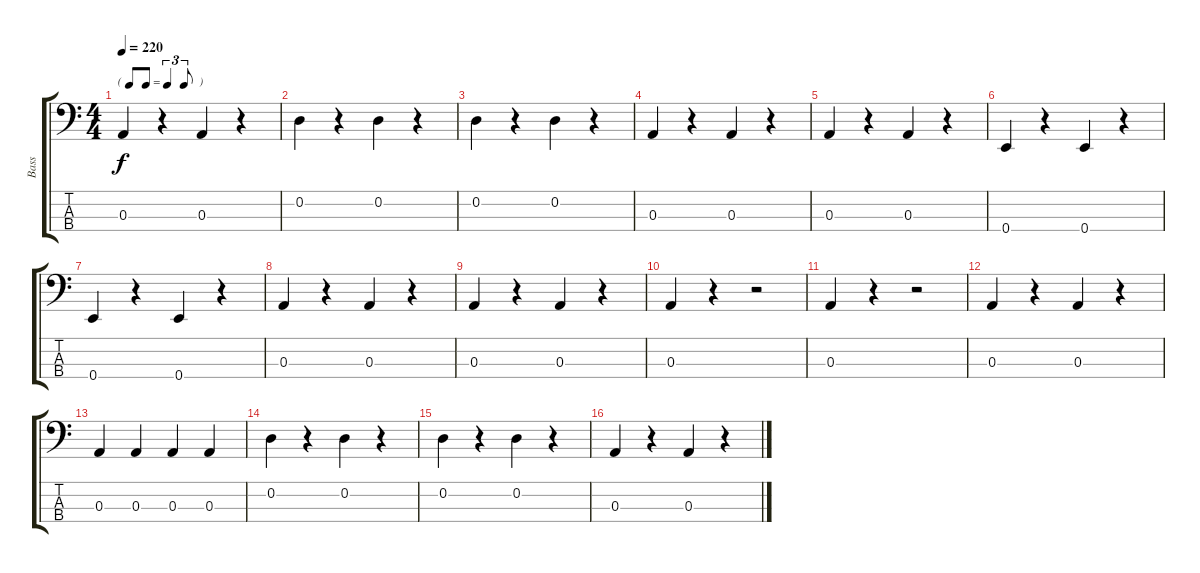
\track ("Bass" "Bass") {instrument electricbasspick}
\staff {score tabs}
\tuning (G2 D2 A1 E1) {hide}
\ts (4 4)
\tf triplet8th
\tempo 220
\clef f4
\ks c
0.3.4{dy f} r.4 0.3.4 r.4 |
0.2.4 r.4 0.2.4 r.4 |
0.2.4 r.4 0.2.4 r.4 |
0.3.4 r.4 0.3.4 r.4 |
0.3.4 r.4 0.3.4 r.4 |
0.4.4 r.4 0.4.4 r.4 |
0.4.4 r.4 0.4.4 r.4 |
0.3.4 r.4 0.3.4 r.4 |
0.3.4 r.4 0.3.4 r.4 |
0.3.4 r.4 r.2 |
0.3.4 r.4 r.2 |
0.3.4 r.4 0.3.4 r.4 |
0.3.4 0.3.4 0.3.4 0.3.4 |
0.2.4 r.4 0.2.4 r.4 |
0.2.4 r.4 0.2.4 r.4 |
0.3.4 r.4 0.3.4 r.4
